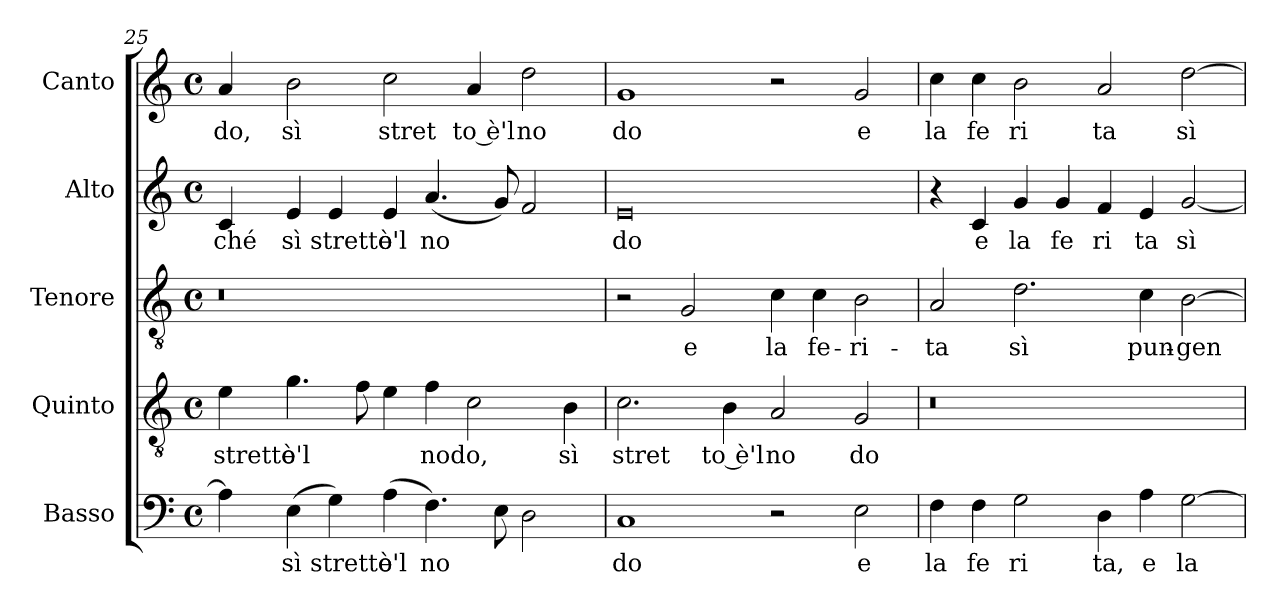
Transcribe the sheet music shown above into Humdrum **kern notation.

**kern	**text	**kern	**text	**kern	**text	**kern	**text	**kern	**text
*part5	*part5	*part4	*part4	*part3	*part3	*part2	*part2	*part1	*part1
*staff5	*staff5	*staff4	*staff4	*staff3	*staff3	*staff2	*staff2	*staff1	*staff1
*I"Basso	*	*I"Quinto	*	*I"Tenore	*	*I"Alto	*	*I"Canto	*
*clefF4	*	*clefGv2	*	*clefGv2	*	*clefG2	*	*clefG2	*
*M4/4	*	*M4/4	*	*M4/4	*	*M4/4	*	*M4/4	*
*met(c)	*	*met(c)	*	*met(c)	*	*met(c)	*	*met(c)	*
=25	=25	=25	=25	=25	=25	=25	=25	=25	=25
!	!	!	!LO:LY:b:cj	!	!	!	!LO:LY:b:cj	!	!LO:LY:b:cj
4A\]	.	4e\	stretto	0r	.	4c/	ché	4a/	do,
!	!LO:LY:b:cj	!	!LO:LY:b	!	!	!	!LO:LY:b:cj	!	!LO:LY:b:cj
(>4E\	sì	4.g\	è'l	.	.	4e/	sì	2b\	sì
!	!LO:LY:b:cj	!	!	!	!	!	!LO:LY:b:cj	!	!
4G\)	stretto	.	.	.	.	4e/	stretto	.	.
.	.	8f\	.	.	.	.	.	.	.
!	!LO:LY:b	!	!	!	!	!	!LO:LY:b	!	!LO:LY:b:cj
(<4A\	è'l	4e\	.	.	.	4e/	è'l	2cc\	stret
!	!LO:LY:b:cj	!	!LO:LY:b	!	!	!	!LO:LY:b:cj	!	!
4.F\)	no	4f\	nodo,	.	.	(>4.a/	no	.	.
!	!	!	!	!	!	!	!	!	!LO:LY:b:rj
.	.	2c\	.	.	.	.	.	4a/	to è'l
8E\	.	.	.	.	.	8g/)	.	.	.
!	!	!	!	!	!	!	!	!	!LO:LY:b:cj
2D\	.	.	.	.	.	2f/	.	2dd\	no
!	!	!	!LO:LY:b:cj	!	!	!	!	!	!
.	.	4B\	sì	.	.	.	.	.	.
!!LO:PB:g=z
=26	=26	=26	=26	=26	=26	=26	=26	=26	=26
!	!LO:LY:b:cj	!	!LO:LY:b:cj	!	!	!	!LO:LY:b:cj	!	!LO:LY:b:cj
1C	do	2.c\	stret	2r	.	0e	do	1g	do
!	!	!	!	!	!LO:LY:b:cj	!	!	!	!
.	.	.	.	2G/	e	.	.	.	.
!	!	!	!LO:LY:b:rj	!	!	!	!	!	!
.	.	4B\	to è'l	.	.	.	.	.	.
!	!	!	!LO:LY:b:cj	!	!LO:LY:b:cj	!	!	!	!
2r	.	2A/	no	4c\	la	.	.	2r	.
!	!	!	!	!	!LO:LY:b:cj	!	!	!	!
.	.	.	.	4c\	fe-	.	.	.	.
!	!LO:LY:b:cj	!	!LO:LY:b:cj	!	!LO:LY:b:cj	!	!	!	!LO:LY:b:cj
2E\	e	2G/	do	2B\	-ri-	.	.	2g/	e
=27	=27	=27	=27	=27	=27	=27	=27	=27	=27
!	!LO:LY:b:cj	!	!	!	!LO:LY:b:cj	!	!	!	!LO:LY:b:cj
4F\	la	0r	.	2A/	-ta	4r	.	4cc\	la
!	!LO:LY:b:cj	!	!	!	!	!	!LO:LY:b:cj	!	!LO:LY:b:cj
4F\	fe	.	.	.	.	4c/	e	4cc\	fe
!	!LO:LY:b:cj	!	!	!	!LO:LY:b:cj	!	!LO:LY:b:cj	!	!LO:LY:b:cj
2G\	ri	.	.	2.d\	sì	4g/	la	2b\	ri
!	!	!	!	!	!	!	!LO:LY:b:cj	!	!
.	.	.	.	.	.	4g/	fe	.	.
!	!LO:LY:b:cj	!	!	!	!	!	!LO:LY:b:cj	!	!LO:LY:b:cj
4D\	ta,	.	.	.	.	4f/	ri	2a/	ta
!	!LO:LY:b:cj	!	!	!	!LO:LY:b:cj	!	!LO:LY:b:cj	!	!
4A\	e	.	.	4c\	pun-	4e/	ta	.	.
!	!LO:LY:b:cj	!	!	!	!LO:LY:b	!	!LO:LY:b:cj	!	!LO:LY:b:cj
[>2G\	la	.	.	[>2B\	-gen-	[<2g/	sì	[>2dd\	sì
=	=	=	=	=	=	=	=	=	=
*-	*-	*-	*-	*-	*-	*-	*-	*-	*-
